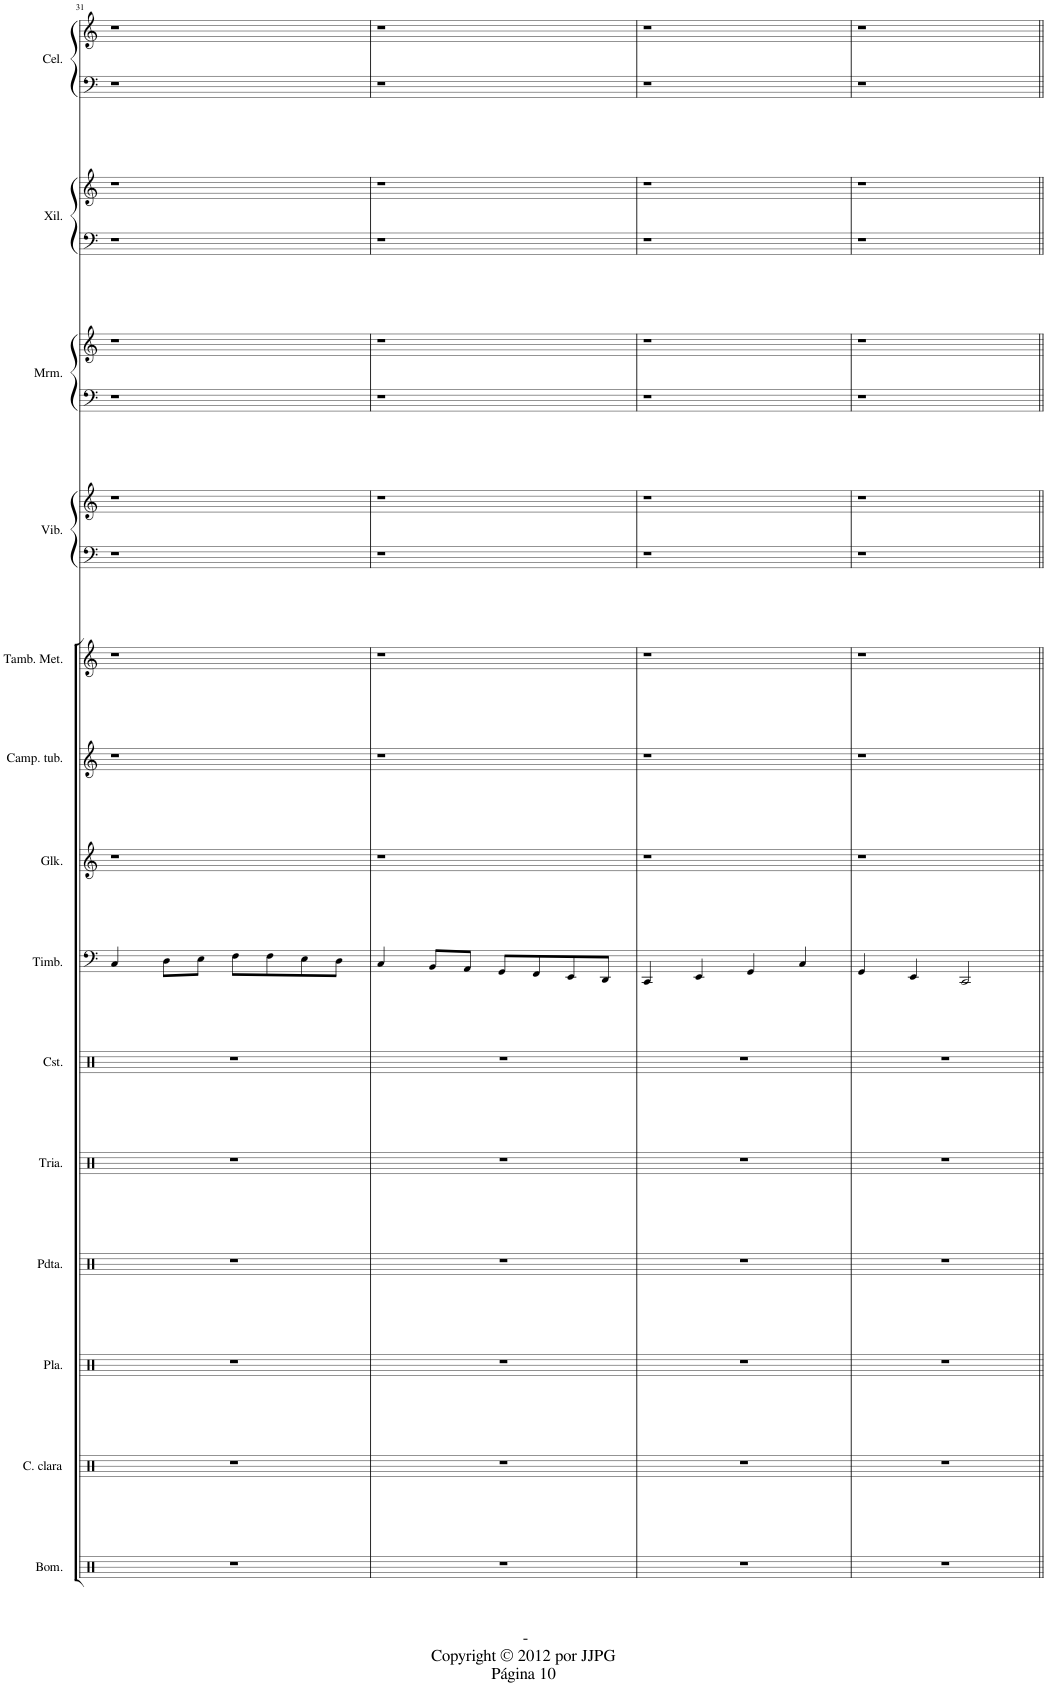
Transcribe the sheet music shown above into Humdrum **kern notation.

**kern	**kern	**kern	**kern	**kern	**kern	**kern	**kern	**kern	**kern	**kern	**kern	**kern	**kern	**kern	**kern	**kern	**kern
*part14	*part13	*part12	*part11	*part10	*part9	*part8	*part7	*part6	*part5	*part4	*part4	*part3	*part3	*part2	*part2	*part1	*part1
*staff18	*staff17	*staff16	*staff15	*staff14	*staff13	*staff12	*staff11	*staff10	*staff9	*staff8	*staff7	*staff6	*staff5	*staff4	*staff3	*staff2	*staff1
*I"Bombo	*I"Caja clara	*I"Platillos	*I"Pandereta	*I"Triángulo	*I"Castañuelas	*I"Timbales	*I"Glockenspiel	*I"Campanas tubulares	*I"Tambores Metálicos	*I"Vibráfono	*	*I"Marimba	*	*I"Xilófono	*	*I"Celesta	*
*I'Bom.	*I'C. clara	*I'Pla.	*I'Pdta.	*	*I'Cst.	*I'Timb.	*I'Glk.	*I'Camp. tub.	*I'Tamb. Met.	*I'Vib.	*	*I'Mrm.	*	*I'Xil.	*	*I'Cel.	*
!!LO:PB:g=z
*clefX	*clefX	*clefX	*clefX	*clefX	*clefX	*clefF4	*clefG2	*clefG2	*clefG2	*clefF4	*clefG2	*clefF4	*clefG2	*clefF4	*clefG2	*clefF4	*clefG2
*	*	*	*	*	*	*	*Trd-14c-24	*	*	*	*	*	*	*Trd-7c-12	*Trd-7c-12	*Trd-7c-12	*Trd-7c-12
*k[]	*k[]	*k[]	*k[]	*k[]	*k[]	*k[]	*k[]	*k[]	*k[]	*k[]	*k[]	*k[]	*k[]	*k[]	*k[]	*k[]	*k[]
*M4/4	*M4/4	*M4/4	*M4/4	*M4/4	*M4/4	*M4/4	*M4/4	*M4/4	*M4/4	*M4/4	*M4/4	*M4/4	*M4/4	*M4/4	*M4/4	*M4/4	*M4/4
=31	=31	=31	=31	=31	=31	=31	=31	=31	=31	=31	=31	=31	=31	=31	=31	=31	=31
1r	1r	1r	1r	1r	1r	4C/	1r	1r	1r	1r	1r	1r	1r	1r	1r	1r	1r
.	.	.	.	.	.	8D\L	.	.	.	.	.	.	.	.	.	.	.
.	.	.	.	.	.	8E\J	.	.	.	.	.	.	.	.	.	.	.
.	.	.	.	.	.	8F\L	.	.	.	.	.	.	.	.	.	.	.
.	.	.	.	.	.	8F\	.	.	.	.	.	.	.	.	.	.	.
.	.	.	.	.	.	8E\	.	.	.	.	.	.	.	.	.	.	.
.	.	.	.	.	.	8D\J	.	.	.	.	.	.	.	.	.	.	.
=32	=32	=32	=32	=32	=32	=32	=32	=32	=32	=32	=32	=32	=32	=32	=32	=32	=32
1r	1r	1r	1r	1r	1r	4C/	1r	1r	1r	1r	1r	1r	1r	1r	1r	1r	1r
.	.	.	.	.	.	8BB/L	.	.	.	.	.	.	.	.	.	.	.
.	.	.	.	.	.	8AA/J	.	.	.	.	.	.	.	.	.	.	.
.	.	.	.	.	.	8GG/L	.	.	.	.	.	.	.	.	.	.	.
.	.	.	.	.	.	8FF/	.	.	.	.	.	.	.	.	.	.	.
.	.	.	.	.	.	8EE/	.	.	.	.	.	.	.	.	.	.	.
.	.	.	.	.	.	8DD/J	.	.	.	.	.	.	.	.	.	.	.
=33	=33	=33	=33	=33	=33	=33	=33	=33	=33	=33	=33	=33	=33	=33	=33	=33	=33
1r	1r	1r	1r	1r	1r	4CC/	1r	1r	1r	1r	1r	1r	1r	1r	1r	1r	1r
.	.	.	.	.	.	4EE/	.	.	.	.	.	.	.	.	.	.	.
.	.	.	.	.	.	4GG/	.	.	.	.	.	.	.	.	.	.	.
.	.	.	.	.	.	4C/	.	.	.	.	.	.	.	.	.	.	.
=34	=34	=34	=34	=34	=34	=34	=34	=34	=34	=34	=34	=34	=34	=34	=34	=34	=34
1r	1r	1r	1r	1r	1r	4GG/	1r	1r	1r	1r	1r	1r	1r	1r	1r	1r	1r
.	.	.	.	.	.	4EE/	.	.	.	.	.	.	.	.	.	.	.
.	.	.	.	.	.	2CC/	.	.	.	.	.	.	.	.	.	.	.
=||	=||	=||	=||	=||	=||	=||	=||	=||	=||	=||	=||	=||	=||	=||	=||	=||	=||
*-	*-	*-	*-	*-	*-	*-	*-	*-	*-	*-	*-	*-	*-	*-	*-	*-	*-
